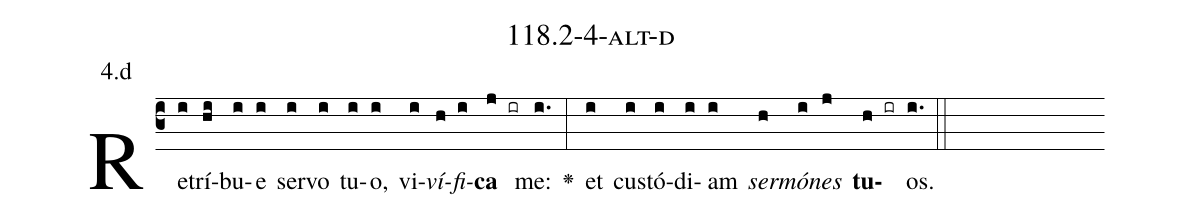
name: 118.2-4-alt-d;
annotation: 4.d;
%%
(c3)Re(i)trí(hi)bu(i)e(i) ser(i)vo(i) tu(i)o,(i) vi(i)<i>ví</i>(h)<i>fi</i>(i)<b>ca</b>(j ir) me:(i.) <v>\greheightstar</v>(:) et(i) cus(i)tó(i)di(i)am(i) <i>ser</i>(h)<i>mó</i>(i)<i>nes</i>(j) <b>tu</b>(h ir)os.(i.) (::)


%E(i) u(h) o(i) u(j) a(h) e.(i.) (::)
